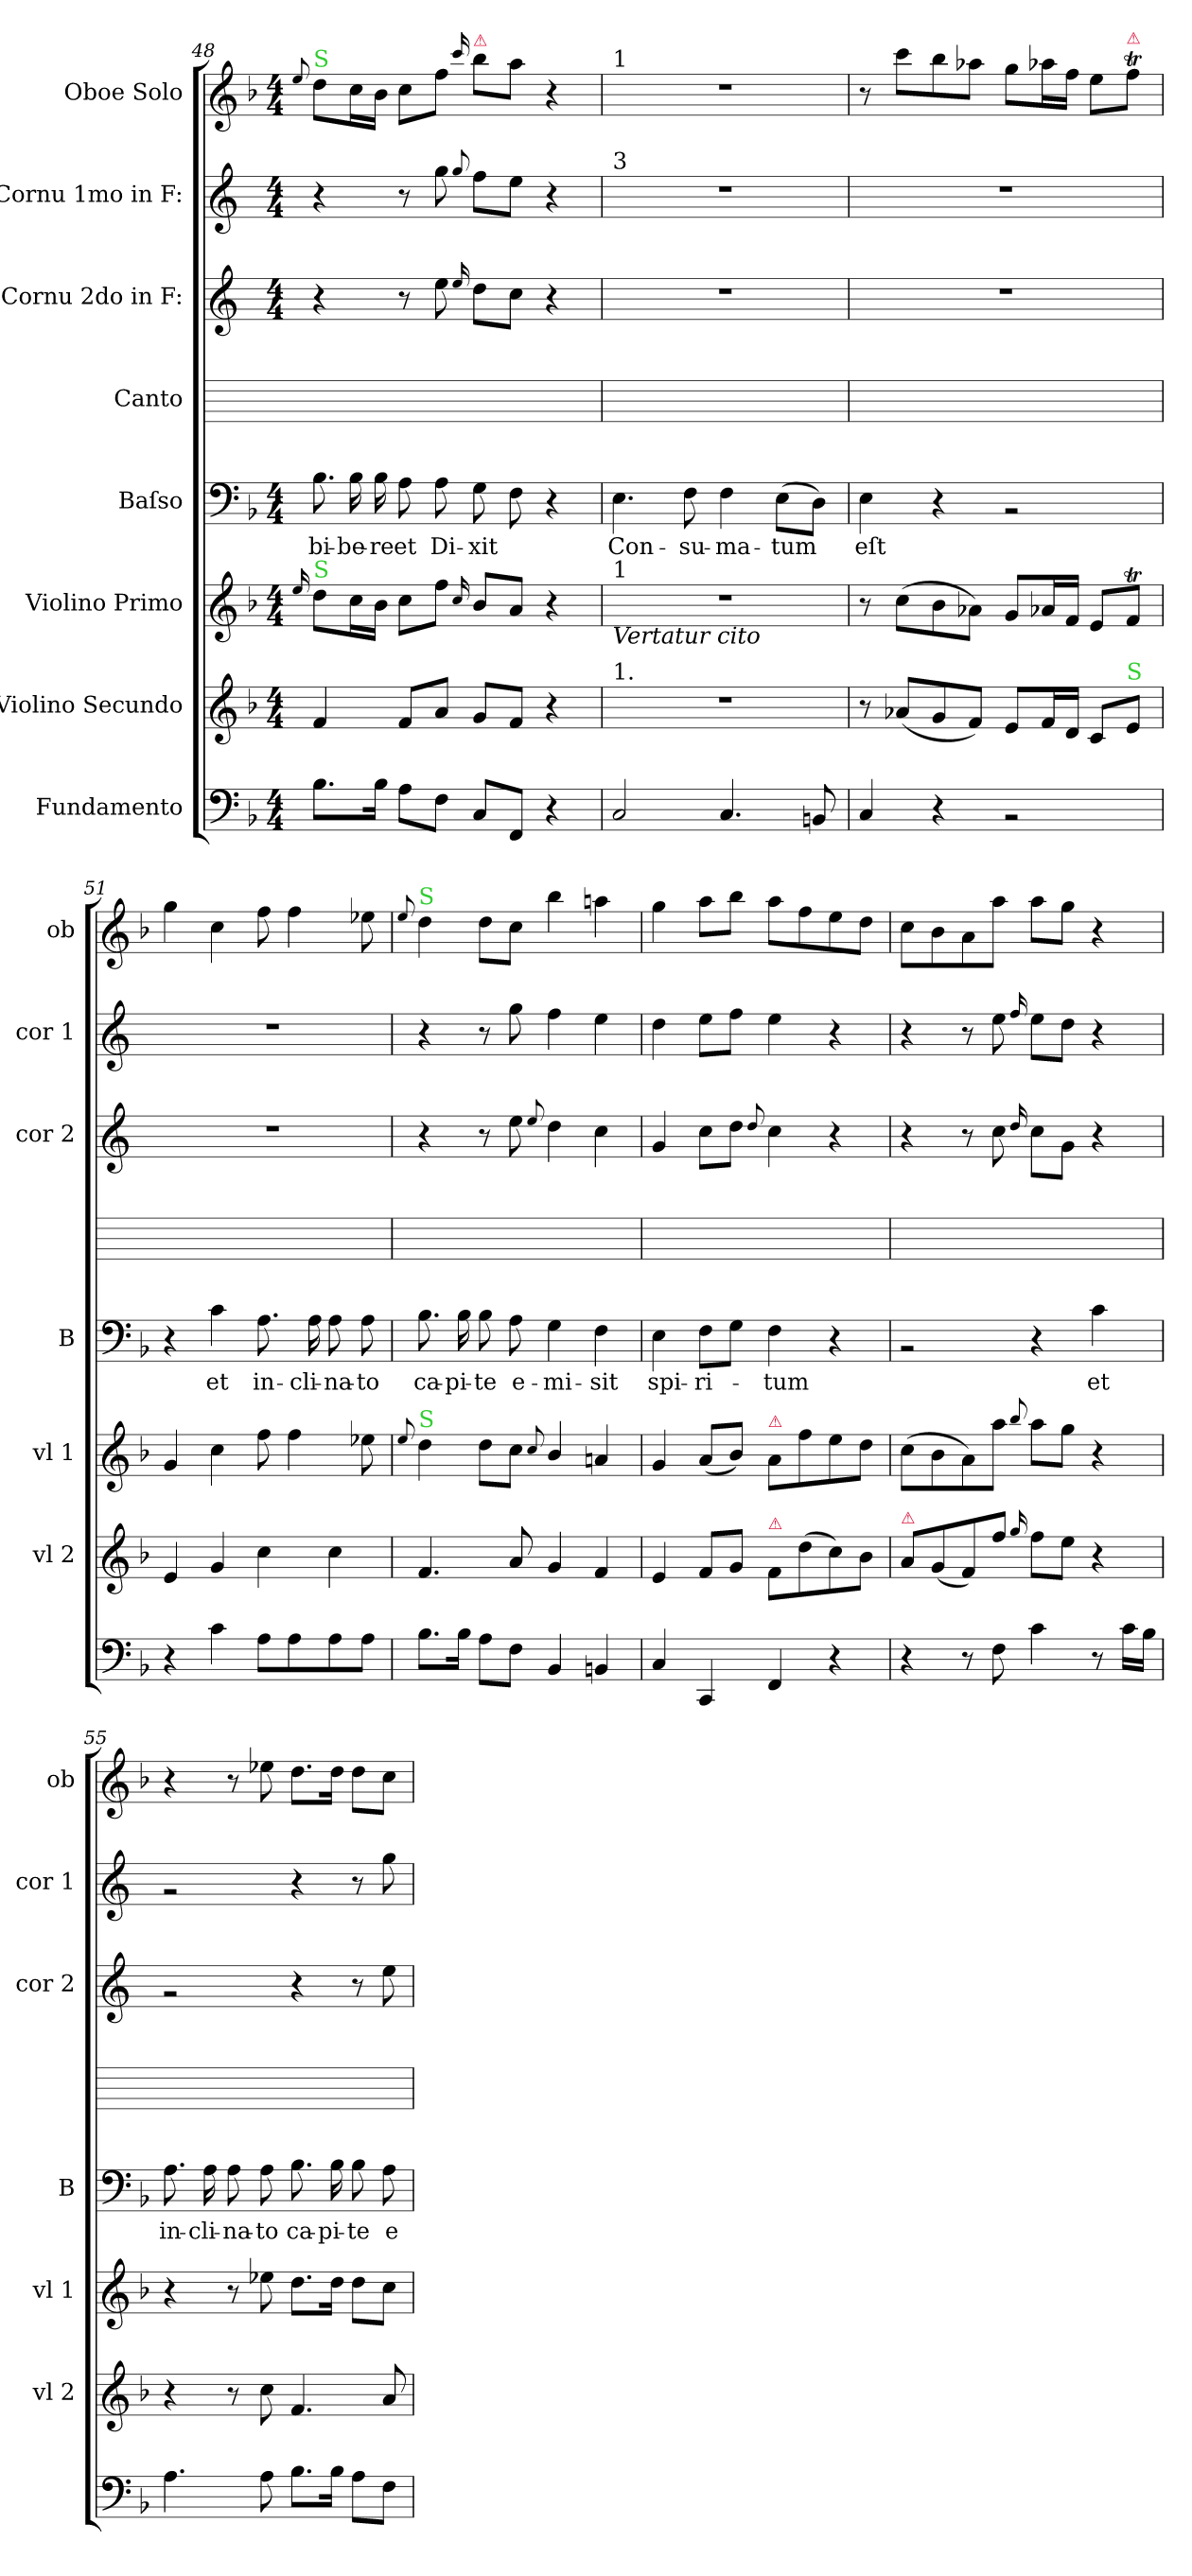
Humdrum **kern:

**kern	**kern	**dynam	**kern	**dynam	**kern	**text	**kern	**kern	**kern	**kern
*part8	*part7	*part7	*part6	*part6	*part5	*part5	*part4	*part3	*part2	*part1
*staff8	*staff7	*staff7	*staff6	*staff6	*staff5	*staff5	*staff4	*staff3	*staff2	*staff1
*I"Fundamento	*I"Violino Secundo	*	*I"Violino Primo	*	*I"Baſso	*	*I"Canto	*I"Cornu 2do in F:	*I"Cornu 1mo in F:	*I"Oboe Solo
*	*I'vl 2	*	*I'vl 1	*	*I'B	*	*	*I'cor 2	*I'cor 1	*I'ob
*clefF4	*clefG2	*	*clefG2	*	*clefF4	*	*	*clefG2	*clefG2	*clefG2
*	*	*	*	*	*	*	*	*ITrd4c7	*ITrd4c7	*
*k[b-]	*k[b-]	*	*k[b-]	*	*k[b-]	*	*	*k[b-]	*k[b-]	*k[b-]
*F:	*F:	*	*F:	*	*F:	*	*	*	*	*F:
*M4/4	*M4/4	*	*M4/4	*	*M4/4	*	*	*M4/4	*M4/4	*M4/4
=48	=48	=48	=48	=48	=48	=48	=48	=48	=48	=48
.	.	.	16qqee/	.	.	.	.	.	.	8qqee/
!	!	!	!	!	!	!	!	!	!	!LO:TX:a:color=limegreen:t=S
!	!	!	!LO:TX:a:color=limegreen:t=S	!	!	!	!	!	!	!
!	!	!	!	!	!LO:N:vis=8.	!	!	!	!	!
8.B-\L	4f/	.	8dd\L	.	8B-\	bi-	1ryy	4r	4r	8dd\L
.	.	.	16cc\L	.	16B-\	-be-	.	.	.	16cc\L
16B-\Jk	.	.	16b-\JJ	.	16B-\	-re	.	.	.	16b-\JJ
8A\L	8f/L	.	8cc\L	.	8A\	et	.	8r	8r	8cc\L
8F\J	8a/J	.	8ff\J	.	8A\	Di-	.	8a\	8cc\	8ff\J
.	.	.	16qqcc/	.	.	.	.	16qqa/	8qqcc/	16qqccc/
!	!	!	!	!	!	!	!	!	!	!LO:TX:a:color=crimson:t=⚠
8C/L	8g/L	.	8b-/L	.	8G\	-xit	.	8g\L	8b-\L	8bb-\L
8FF/J	8f/J	.	8a/J	.	8F\	.	.	8f\J	8a\J	8aa\J
4r	4r	.	4r	.	4r	.	.	4r	4r	4r
=49	=49	=49	=49	=49	=49	=49	=49	=49	=49	=49
!	!	!	!	!	!	!	!	!	!	!LO:TX:a:t=1
!	!	!	!	!	!	!	!	!	!LO:TX:a:t=3	!
!	!	!	!LO:TX:b:i:t=Vertatur cito	!	!	!	!	!	!	!
!	!	!	!LO:TX:a:t=1	!	!	!	!	!	!	!
!	!LO:TX:a:t=1.	!	!	!	!	!	!	!	!	!
2C/	1r	.	1r	.	4.E\	Con-	1ryy	1r	1r	1r
.	.	.	.	.	8F\	-su-	.	.	.	.
4.C/	.	.	.	.	4F\	-ma-	.	.	.	.
.	.	.	.	.	(>8E\L	-tum	.	.	.	.
8BBn/	.	.	.	.	8D\J)	.	.	.	.	.
=50	=50	=50	=50	=50	=50	=50	=50	=50	=50	=50
4C/	8r	.	8r	.	4E\	eſt	1ryy	1r	1r	8r
.	(<8a-X/L	.	(>8cc\L	.	.	.	.	.	.	8ccc\L
4r	8g/	.	8b-\	.	4r	.	.	.	.	8bb-\
.	8f/J)	.	8a-X\J)	.	.	.	.	.	.	8aa-X\J
2rBB	8e/L	.	8g/L	.	2rBB	.	.	.	.	8gg\L
.	16f/L	.	16a-X/L	.	.	.	.	.	.	16aa-X\L
.	16d/JJ	.	16f/JJ	.	.	.	.	.	.	16ff\JJ
.	8c/L	.	8e/L	.	.	.	.	.	.	8ee\L
!	!	!	!	!	!	!	!	!	!	!LO:TX:a:color=crimson:t=⚠
!	!LO:TX:a:color=limegreen:t=S	!	!	!	!	!	!	!	!	!
.	8e/J	.	8fT/J	.	.	.	.	.	.	8ffT\J
=51	=51	=51	=51	=51	=51	=51	=51	=51	=51	=51
4r	4e/	.	4g/	.	4r	.	1ryy	1r	1r	4gg\
4c\	4g/	.	4cc\	.	4c\	et	.	.	.	4cc\
8A\L	4cc\	.	8ff\	.	8.A\	in-	.	.	.	8ff\
8A\	.	.	4ff\	.	.	.	.	.	.	4ff\
.	.	.	.	.	16A\	-cli-	.	.	.	.
8A\	4cc\	.	.	.	8A\	-na-	.	.	.	.
8A\J	.	.	8ee-X\	.	8A\	-to	.	.	.	8ee-X\
=52	=52	=52	=52	=52	=52	=52	=52	=52	=52	=52
.	.	.	8qqee/	.	.	.	.	.	.	8qqee/
!	!	!	!	!	!	!	!	!	!	!LO:TX:a:color=limegreen:t=S
!	!	!	!LO:TX:a:color=limegreen:t=S	!	!	!	!	!	!	!
8.B-\L	4.f/	.	4dd\	.	8.B-\	ca-	1ryy	4r	4r	4dd\
16B-\Jk	.	.	.	.	16B-\	-pi-	.	.	.	.
8A\L	.	.	8dd\L	.	8B-\	-te	.	8r	8r	8dd\L
8F\J	8a/	.	8cc\J	.	8A\	e-	.	8a\	8cc\	8cc\J
.	.	.	8qqcc/	.	.	.	.	8qqa/	.	.
4BB-/	4g/	.	4b-/	.	4G\	-mi-	.	4g\	4b-\	4bb-\
4BBn/	4f/	.	4an/	.	4F\	-sit	.	4f\	4a\	4aan\
=53	=53	=53	=53	=53	=53	=53	=53	=53	=53	=53
4C/	4e/	.	4g/	.	4E\	spi-	1ryy	4c/	4g\	4gg\
4CC/	8f/L	.	(<8a/L	.	8F\L	-ri-	.	8f\L	8a\L	8aa\L
.	8g/J	.	8b-/J)	.	8G\J	.	.	8g\J	8b-\J	8bb-\J
.	.	.	.	.	.	.	.	8qqg/	.	.
!	!	!	!LO:TX:a:color=crimson:t=⚠	!	!	!	!	!	!	!
!	!LO:TX:a:color=crimson:t=⚠	!	!	!	!	!	!	!	!	!
4FF/	8f/L	.	8a/L	.	4F\	-tum	.	4f\	4a\	8aa\L
.	(>8dd\	.	8ff\	.	.	.	.	.	.	8ff\
4r	8cc\)	.	8ee\	.	4r	.	.	4r	4r	8ee\
.	8b-\J	.	8dd\J	.	.	.	.	.	.	8dd\J
=54	=54	=54	=54	=54	=54	=54	=54	=54	=54	=54
!	!LO:TX:a:color=crimson:t=⚠	!	!	!	!	!	!	!	!	!
4r	8a/L	.	(>8cc\L	.	2rBB	.	1ryy	4r	4r	8cc\L
.	(<8g/	.	8b-\	.	.	.	.	.	.	8b-\
8r	8f/)	.	8a\)	.	.	.	.	8r	8r	8a\
8F\	8ff\J	.	8aa\J	.	.	.	.	8f\	8a\	8aa\J
.	16qqgg/	.	8qqbb-/	.	.	.	.	16qqg/	16qqb-/	.
4c\	8ff\L	.	8aa\L	.	4r	.	.	8f\L	8a\L	8aa\L
.	8ee\J	.	8gg\J	.	.	.	.	8c\J	8g\J	8gg\J
8r	4r	.	4r	.	4c\	et	.	4r	4r	4r
16c\LL	.	.	.	.	.	.	.	.	.	.
16B-\JJ	.	.	.	.	.	.	.	.	.	.
=55	=55	=55	=55	=55	=55	=55	=55	=55	=55	=55
4.A\	4r	.	4r	.	8.A\	in-	1ryy	2rg	2rg	4r
.	.	.	.	.	16A\	-cli-	.	.	.	.
.	8r	.	8r	.	8A\	-na-	.	.	.	8r
8A\	8cc\	.	8ee-X\	.	8A\	-to	.	.	.	8ee-X\
!	!	!LO:DY:a:rj	!	!	!	!	!	!	!	!
8.B-\L	4.f/	piano	8.dd\L	.	8.B-\	ca-	.	4r	4r	8.dd\L
!	!	!	!	!LO:DY:b	!	!	!	!	!	!
16B-\Jk	.	.	16dd\Jk	piano	16B-\	-pi-	.	.	.	16dd\Jk
8A\L	.	.	8dd\L	.	8B-\	-te	.	8r	8r	8dd\L
8F\J	8a/	.	8cc\J	.	8A\	e-	.	8a\	8cc\	8cc\J
=	=	=	=	=	=	=	=	=	=	=
*-	*-	*-	*-	*-	*-	*-	*-	*-	*-	*-
